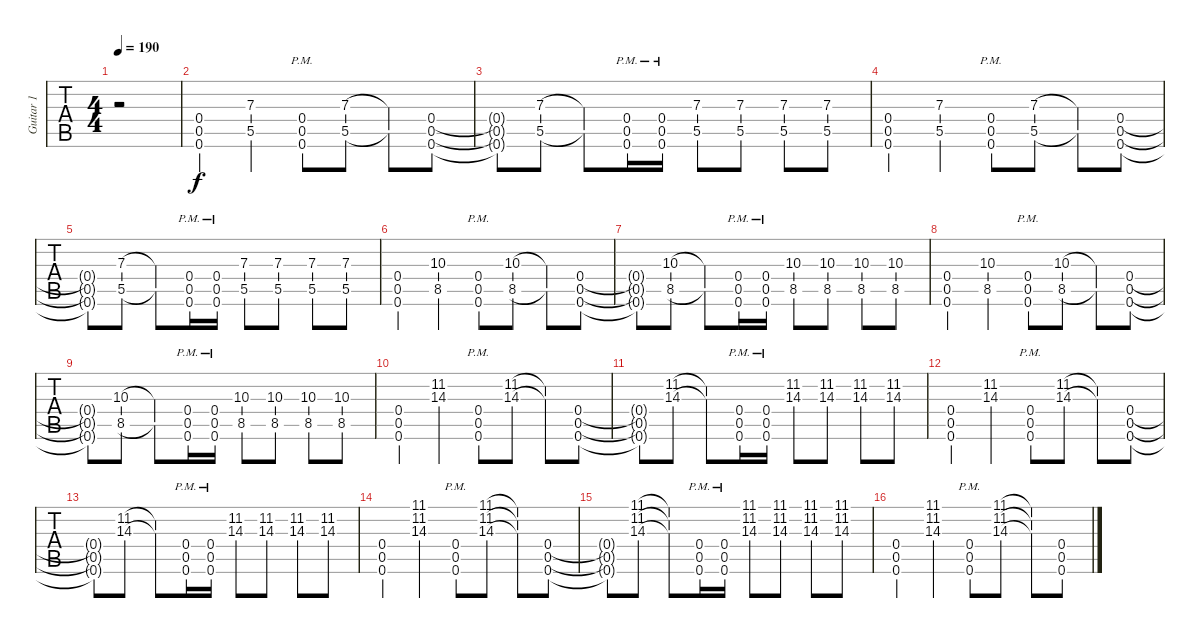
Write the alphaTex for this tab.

\track ("Guitar 1" "Guitar 1") {instrument distortionguitar}
\staff {tabs}
\tuning (Eb4 Bb3 Gb3 Db3 Ab2 Db2) {hide}
\ts (4 4)
\tempo 190
\clef g2
\ks c
r.2{dy f} |
(0.4 0.5 0.6).4 (7.3 5.5).4 (0.4{pm} 0.5{pm} 0.6{pm}).8 (7.3 5.5).8 (7.3{t} 5.5{t}).8 (0.4 0.5 0.6).8 |
(0.4{t} 0.5{t} 0.6{t}).8 (7.3 5.5).8 (7.3{t} 5.5{t}).8 (0.4{pm} 0.5{pm} 0.6{pm}).16 (0.4{pm} 0.5{pm} 0.6{pm}).16 (7.3 5.5).8 (7.3 5.5).8 (7.3 5.5).8 (7.3 5.5).8 |
(0.4 0.5 0.6).4 (7.3 5.5).4 (0.4{pm} 0.5{pm} 0.6{pm}).8 (7.3 5.5).8 (7.3{t} 5.5{t}).8 (0.4 0.5 0.6).8 |
(0.4{t} 0.5{t} 0.6{t}).8 (7.3 5.5).8 (7.3{t} 5.5{t}).8 (0.4{pm} 0.5{pm} 0.6{pm}).16 (0.4{pm} 0.5{pm} 0.6{pm}).16 (7.3 5.5).8 (7.3 5.5).8 (7.3 5.5).8 (7.3 5.5).8 |
(0.4 0.5 0.6).4 (10.3 8.5).4 (0.4{pm} 0.5{pm} 0.6{pm}).8 (10.3 8.5).8 (10.3{t} 8.5{t}).8 (0.4 0.5 0.6).8 |
(0.4{t} 0.5{t} 0.6{t}).8 (10.3 8.5).8 (10.3{t} 8.5{t}).8 (0.4{pm} 0.5{pm} 0.6{pm}).16 (0.4{pm} 0.5{pm} 0.6{pm}).16 (10.3 8.5).8 (10.3 8.5).8 (10.3 8.5).8 (10.3 8.5).8 |
(0.4 0.5 0.6).4 (10.3 8.5).4 (0.4{pm} 0.5{pm} 0.6{pm}).8 (10.3 8.5).8 (10.3{t} 8.5{t}).8 (0.4 0.5 0.6).8 |
(0.4{t} 0.5{t} 0.6{t}).8 (10.3 8.5).8 (10.3{t} 8.5{t}).8 (0.4{pm} 0.5{pm} 0.6{pm}).16 (0.4{pm} 0.5{pm} 0.6{pm}).16 (10.3 8.5).8 (10.3 8.5).8 (10.3 8.5).8 (10.3 8.5).8 |
(0.4 0.5 0.6).4 (11.2 14.3).4 (0.4{pm} 0.5{pm} 0.6{pm}).8 (11.2 14.3).8 (11.2{t} 14.3{t}).8 (0.4 0.5 0.6).8 |
(0.4{t} 0.5{t} 0.6{t}).8 (11.2 14.3).8 (11.2{t} 14.3{t}).8 (0.4{pm} 0.5{pm} 0.6{pm}).16 (0.4{pm} 0.5{pm} 0.6{pm}).16 (11.2 14.3).8 (11.2 14.3).8 (11.2 14.3).8 (11.2 14.3).8 |
(0.4 0.5 0.6).4 (11.2 14.3).4 (0.4{pm} 0.5{pm} 0.6{pm}).8 (11.2 14.3).8 (11.2{t} 14.3{t}).8 (0.4 0.5 0.6).8 |
(0.4{t} 0.5{t} 0.6{t}).8 (11.2 14.3).8 (11.2{t} 14.3{t}).8 (0.4{pm} 0.5{pm} 0.6{pm}).16 (0.4{pm} 0.5{pm} 0.6{pm}).16 (11.2 14.3).8 (11.2 14.3).8 (11.2 14.3).8 (11.2 14.3).8 |
(0.4 0.5 0.6).4 (11.1 11.2 14.3).4 (0.4{pm} 0.5{pm} 0.6{pm}).8 (11.1 11.2 14.3).8 (11.1{t} 11.2{t} 14.3{t}).8 (0.4 0.5 0.6).8 |
(0.4{t} 0.5{t} 0.6{t}).8 (11.1 11.2 14.3).8 (11.1{t} 11.2{t} 14.3{t}).8 (0.4{pm} 0.5{pm} 0.6{pm}).16 (0.4{pm} 0.5{pm} 0.6{pm}).16 (11.1 11.2 14.3).8 (11.1 11.2 14.3).8 (11.1 11.2 14.3).8 (11.1 11.2 14.3).8 |
(0.4 0.5 0.6).4 (11.1 11.2 14.3).4 (0.4{pm} 0.5{pm} 0.6{pm}).8 (11.1 11.2 14.3).8 (11.1{t} 11.2{t} 14.3{t}).8 (0.4 0.5 0.6).8
